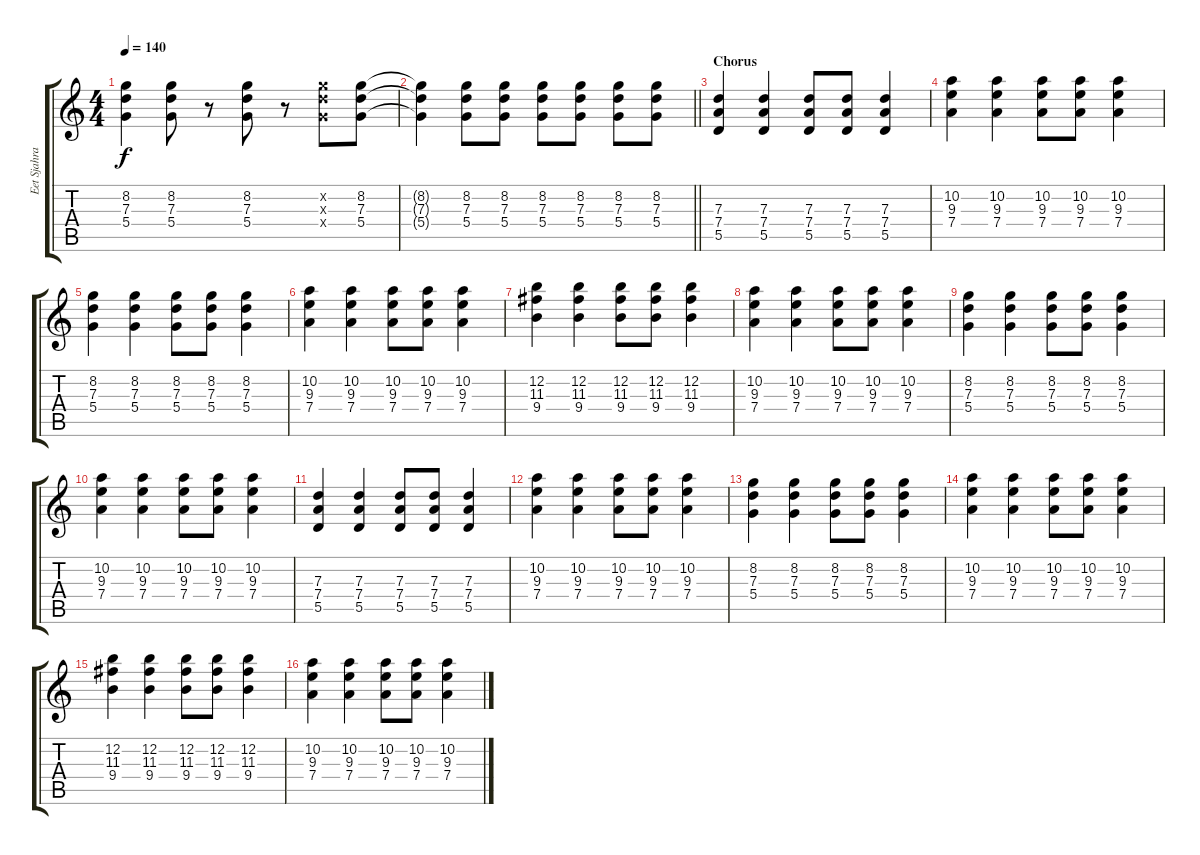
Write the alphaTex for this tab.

\track ("Eet Sjahraine" "Eet Sjahra") {instrument distortionguitar}
\staff {score tabs}
\tuning (E4 B3 G3 D3 A2 D2) {hide}
\ts (4 4)
\tempo 140
\clef g2
\ks c
(8.2{t} 7.3{t} 5.4{t}).4{dy f} (8.2 7.3 5.4).8 r.8 (8.2 7.3 5.4).8 r.8 (8.2{x} 7.3{x} 5.4{x}).8 (8.2 7.3 5.4).8 |
\barLineRight lightlight
(8.2{t} 7.3{t} 5.4{t}).4 (8.2 7.3 5.4).8 (8.2 7.3 5.4).8 (8.2 7.3 5.4).8 (8.2 7.3 5.4).8 (8.2 7.3 5.4).8 (8.2 7.3 5.4).8 |
\section ("" "Chorus")
(7.3 7.4 5.5).4 (7.3 7.4 5.5).4 (7.3 7.4 5.5).8 (7.3 7.4 5.5).8 (7.3 7.4 5.5).4 |
(10.2 9.3 7.4).4 (10.2 9.3 7.4).4 (10.2 9.3 7.4).8 (10.2 9.3 7.4).8 (10.2 9.3 7.4).4 |
(8.2 7.3 5.4).4 (8.2 7.3 5.4).4 (8.2 7.3 5.4).8 (8.2 7.3 5.4).8 (8.2 7.3 5.4).4 |
(10.2 9.3 7.4).4 (10.2 9.3 7.4).4 (10.2 9.3 7.4).8 (10.2 9.3 7.4).8 (10.2 9.3 7.4).4 |
(12.2 11.3 9.4).4 (12.2 11.3 9.4).4 (12.2 11.3 9.4).8 (12.2 11.3 9.4).8 (12.2 11.3 9.4).4 |
(10.2 9.3 7.4).4 (10.2 9.3 7.4).4 (10.2 9.3 7.4).8 (10.2 9.3 7.4).8 (10.2 9.3 7.4).4 |
(8.2 7.3 5.4).4 (8.2 7.3 5.4).4 (8.2 7.3 5.4).8 (8.2 7.3 5.4).8 (8.2 7.3 5.4).4 |
(10.2 9.3 7.4).4 (10.2 9.3 7.4).4 (10.2 9.3 7.4).8 (10.2 9.3 7.4).8 (10.2 9.3 7.4).4 |
(7.3 7.4 5.5).4 (7.3 7.4 5.5).4 (7.3 7.4 5.5).8 (7.3 7.4 5.5).8 (7.3 7.4 5.5).4 |
(10.2 9.3 7.4).4 (10.2 9.3 7.4).4 (10.2 9.3 7.4).8 (10.2 9.3 7.4).8 (10.2 9.3 7.4).4 |
(8.2 7.3 5.4).4 (8.2 7.3 5.4).4 (8.2 7.3 5.4).8 (8.2 7.3 5.4).8 (8.2 7.3 5.4).4 |
(10.2 9.3 7.4).4 (10.2 9.3 7.4).4 (10.2 9.3 7.4).8 (10.2 9.3 7.4).8 (10.2 9.3 7.4).4 |
(12.2 11.3 9.4).4 (12.2 11.3 9.4).4 (12.2 11.3 9.4).8 (12.2 11.3 9.4).8 (12.2 11.3 9.4).4 |
(10.2 9.3 7.4).4 (10.2 9.3 7.4).4 (10.2 9.3 7.4).8 (10.2 9.3 7.4).8 (10.2 9.3 7.4).4
